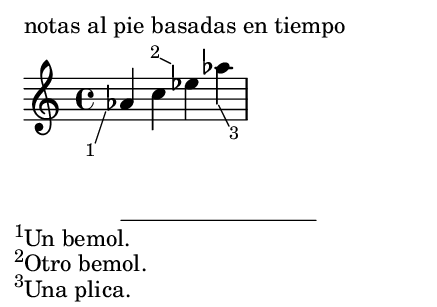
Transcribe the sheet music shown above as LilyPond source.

%% Generated by lilypond-book
%% Options: [exampleindent=10.16\mm,indent=0\mm,line-width=160\mm,paper-height=845.047\pt,paper-width=597.508\pt,papersize="a8landscape",quote]
\include "lilypond-book-preamble.ly"


% ****************************************************************
% Start cut-&-pastable-section
% ****************************************************************

#(ly:set-option 'eps-box-padding 3.000000)



\paper {
  #(set-paper-size "a8landscape")
  indent = 0\mm
}

\layout {
  
}




% ****************************************************************
% ly snippet:
% ****************************************************************
\sourcefileline 1795
\book {
  \header { tagline = ##f }
  \markup "notas al pie basadas en tiempo"
  \markup \null
  \relative c'' {
    \footnote #'(-1 . -3) "Un bemol." Accidental
    aes4 c
    \footnote #'(-1 . 0.5) "Otro bemol." Accidental
    ees
    \footnote #'(1 . -2) "Una plica." Stem
    aes
  }
}


% ****************************************************************
% end ly snippet
% ****************************************************************
